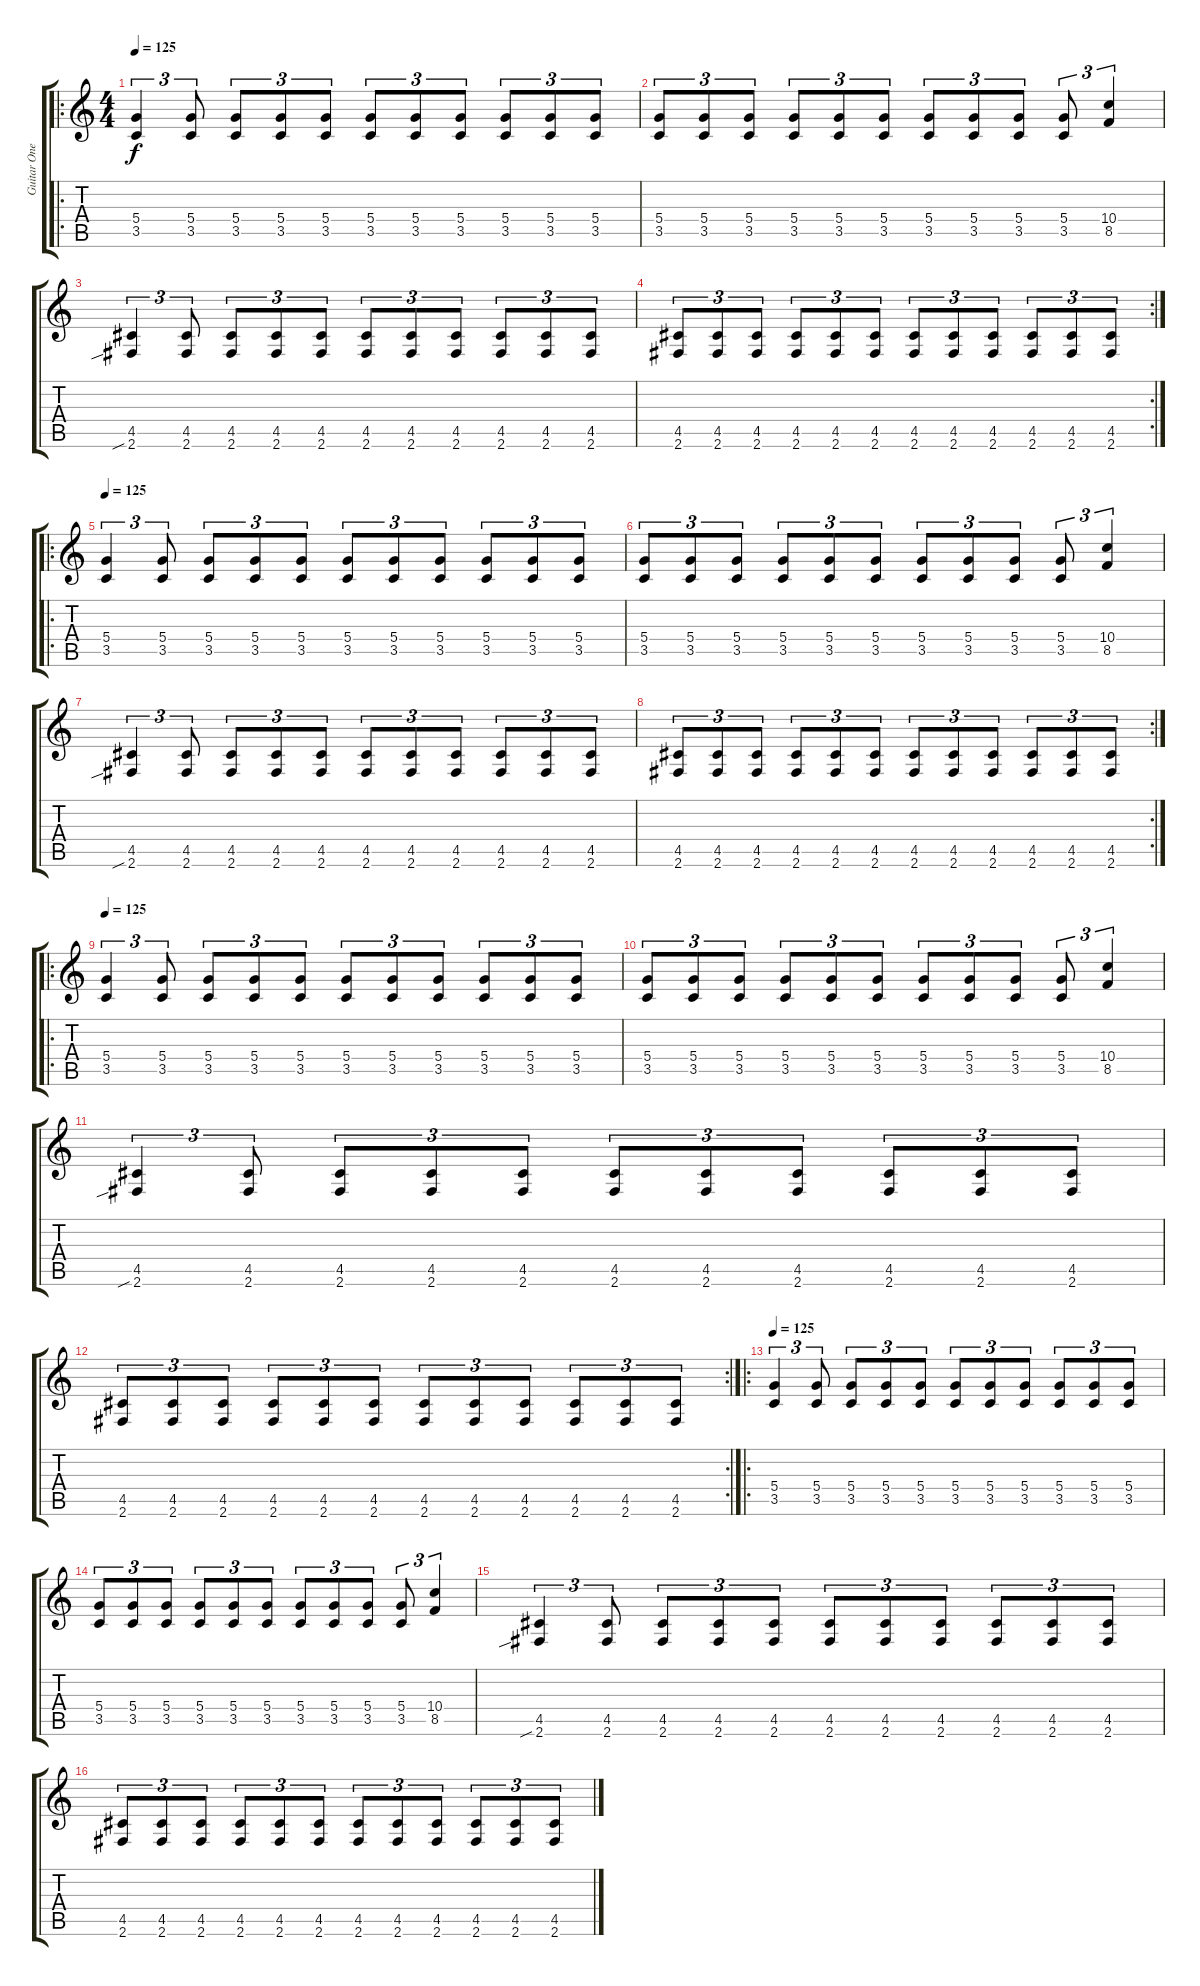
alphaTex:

\track ("Guitar One" "Guitar One") {instrument distortionguitar}
\staff {score tabs}
\tuning (E4 B3 G3 D3 A2 E2) {hide}
\ro
\ts (4 4)
\tempo 125
\clef g2
\ks c
(5.4 3.5).4{tu (3 2) dy f} (5.4 3.5).8{tu (3 2)} (5.4 3.5).8{tu (3 2)} (5.4 3.5).8{tu (3 2)} (5.4 3.5).8{tu (3 2)} (5.4 3.5).8{tu (3 2)} (5.4 3.5).8{tu (3 2)} (5.4 3.5).8{tu (3 2)} (5.4 3.5).8{tu (3 2)} (5.4 3.5).8{tu (3 2)} (5.4 3.5).8{tu (3 2)} |
(5.4 3.5).8{tu (3 2)} (5.4 3.5).8{tu (3 2)} (5.4 3.5).8{tu (3 2)} (5.4 3.5).8{tu (3 2)} (5.4 3.5).8{tu (3 2)} (5.4 3.5).8{tu (3 2)} (5.4 3.5).8{tu (3 2)} (5.4 3.5).8{tu (3 2)} (5.4 3.5).8{tu (3 2)} (5.4 3.5).8{tu (3 2)} (10.4 8.5).4{tu (3 2)} |
(4.5 2.6{sib}).4{tu (3 2)} (4.5 2.6).8{tu (3 2)} (4.5 2.6).8{tu (3 2)} (4.5 2.6).8{tu (3 2)} (4.5 2.6).8{tu (3 2)} (4.5 2.6).8{tu (3 2)} (4.5 2.6).8{tu (3 2)} (4.5 2.6).8{tu (3 2)} (4.5 2.6).8{tu (3 2)} (4.5 2.6).8{tu (3 2)} (4.5 2.6).8{tu (3 2)} |
\rc 2
(4.5 2.6).8{tu (3 2)} (4.5 2.6).8{tu (3 2)} (4.5 2.6).8{tu (3 2)} (4.5 2.6).8{tu (3 2)} (4.5 2.6).8{tu (3 2)} (4.5 2.6).8{tu (3 2)} (4.5 2.6).8{tu (3 2)} (4.5 2.6).8{tu (3 2)} (4.5 2.6).8{tu (3 2)} (4.5 2.6).8{tu (3 2)} (4.5 2.6).8{tu (3 2)} (4.5 2.6).8{tu (3 2)} |
\ro
\tempo 125
(5.4 3.5).4{tu (3 2)} (5.4 3.5).8{tu (3 2)} (5.4 3.5).8{tu (3 2)} (5.4 3.5).8{tu (3 2)} (5.4 3.5).8{tu (3 2)} (5.4 3.5).8{tu (3 2)} (5.4 3.5).8{tu (3 2)} (5.4 3.5).8{tu (3 2)} (5.4 3.5).8{tu (3 2)} (5.4 3.5).8{tu (3 2)} (5.4 3.5).8{tu (3 2)} |
(5.4 3.5).8{tu (3 2)} (5.4 3.5).8{tu (3 2)} (5.4 3.5).8{tu (3 2)} (5.4 3.5).8{tu (3 2)} (5.4 3.5).8{tu (3 2)} (5.4 3.5).8{tu (3 2)} (5.4 3.5).8{tu (3 2)} (5.4 3.5).8{tu (3 2)} (5.4 3.5).8{tu (3 2)} (5.4 3.5).8{tu (3 2)} (10.4 8.5).4{tu (3 2)} |
(4.5 2.6{sib}).4{tu (3 2)} (4.5 2.6).8{tu (3 2)} (4.5 2.6).8{tu (3 2)} (4.5 2.6).8{tu (3 2)} (4.5 2.6).8{tu (3 2)} (4.5 2.6).8{tu (3 2)} (4.5 2.6).8{tu (3 2)} (4.5 2.6).8{tu (3 2)} (4.5 2.6).8{tu (3 2)} (4.5 2.6).8{tu (3 2)} (4.5 2.6).8{tu (3 2)} |
\rc 2
(4.5 2.6).8{tu (3 2)} (4.5 2.6).8{tu (3 2)} (4.5 2.6).8{tu (3 2)} (4.5 2.6).8{tu (3 2)} (4.5 2.6).8{tu (3 2)} (4.5 2.6).8{tu (3 2)} (4.5 2.6).8{tu (3 2)} (4.5 2.6).8{tu (3 2)} (4.5 2.6).8{tu (3 2)} (4.5 2.6).8{tu (3 2)} (4.5 2.6).8{tu (3 2)} (4.5 2.6).8{tu (3 2)} |
\ro
\tempo 125
(5.4 3.5).4{tu (3 2)} (5.4 3.5).8{tu (3 2)} (5.4 3.5).8{tu (3 2)} (5.4 3.5).8{tu (3 2)} (5.4 3.5).8{tu (3 2)} (5.4 3.5).8{tu (3 2)} (5.4 3.5).8{tu (3 2)} (5.4 3.5).8{tu (3 2)} (5.4 3.5).8{tu (3 2)} (5.4 3.5).8{tu (3 2)} (5.4 3.5).8{tu (3 2)} |
(5.4 3.5).8{tu (3 2)} (5.4 3.5).8{tu (3 2)} (5.4 3.5).8{tu (3 2)} (5.4 3.5).8{tu (3 2)} (5.4 3.5).8{tu (3 2)} (5.4 3.5).8{tu (3 2)} (5.4 3.5).8{tu (3 2)} (5.4 3.5).8{tu (3 2)} (5.4 3.5).8{tu (3 2)} (5.4 3.5).8{tu (3 2)} (10.4 8.5).4{tu (3 2)} |
(4.5 2.6{sib}).4{tu (3 2)} (4.5 2.6).8{tu (3 2)} (4.5 2.6).8{tu (3 2)} (4.5 2.6).8{tu (3 2)} (4.5 2.6).8{tu (3 2)} (4.5 2.6).8{tu (3 2)} (4.5 2.6).8{tu (3 2)} (4.5 2.6).8{tu (3 2)} (4.5 2.6).8{tu (3 2)} (4.5 2.6).8{tu (3 2)} (4.5 2.6).8{tu (3 2)} |
\rc 2
(4.5 2.6).8{tu (3 2)} (4.5 2.6).8{tu (3 2)} (4.5 2.6).8{tu (3 2)} (4.5 2.6).8{tu (3 2)} (4.5 2.6).8{tu (3 2)} (4.5 2.6).8{tu (3 2)} (4.5 2.6).8{tu (3 2)} (4.5 2.6).8{tu (3 2)} (4.5 2.6).8{tu (3 2)} (4.5 2.6).8{tu (3 2)} (4.5 2.6).8{tu (3 2)} (4.5 2.6).8{tu (3 2)} |
\ro
\tempo 125
(5.4 3.5).4{tu (3 2)} (5.4 3.5).8{tu (3 2)} (5.4 3.5).8{tu (3 2)} (5.4 3.5).8{tu (3 2)} (5.4 3.5).8{tu (3 2)} (5.4 3.5).8{tu (3 2)} (5.4 3.5).8{tu (3 2)} (5.4 3.5).8{tu (3 2)} (5.4 3.5).8{tu (3 2)} (5.4 3.5).8{tu (3 2)} (5.4 3.5).8{tu (3 2)} |
(5.4 3.5).8{tu (3 2)} (5.4 3.5).8{tu (3 2)} (5.4 3.5).8{tu (3 2)} (5.4 3.5).8{tu (3 2)} (5.4 3.5).8{tu (3 2)} (5.4 3.5).8{tu (3 2)} (5.4 3.5).8{tu (3 2)} (5.4 3.5).8{tu (3 2)} (5.4 3.5).8{tu (3 2)} (5.4 3.5).8{tu (3 2)} (10.4 8.5).4{tu (3 2)} |
(4.5 2.6{sib}).4{tu (3 2)} (4.5 2.6).8{tu (3 2)} (4.5 2.6).8{tu (3 2)} (4.5 2.6).8{tu (3 2)} (4.5 2.6).8{tu (3 2)} (4.5 2.6).8{tu (3 2)} (4.5 2.6).8{tu (3 2)} (4.5 2.6).8{tu (3 2)} (4.5 2.6).8{tu (3 2)} (4.5 2.6).8{tu (3 2)} (4.5 2.6).8{tu (3 2)} |
(4.5 2.6).8{tu (3 2)} (4.5 2.6).8{tu (3 2)} (4.5 2.6).8{tu (3 2)} (4.5 2.6).8{tu (3 2)} (4.5 2.6).8{tu (3 2)} (4.5 2.6).8{tu (3 2)} (4.5 2.6).8{tu (3 2)} (4.5 2.6).8{tu (3 2)} (4.5 2.6).8{tu (3 2)} (4.5 2.6).8{tu (3 2)} (4.5 2.6).8{tu (3 2)} (4.5 2.6).8{tu (3 2)}
